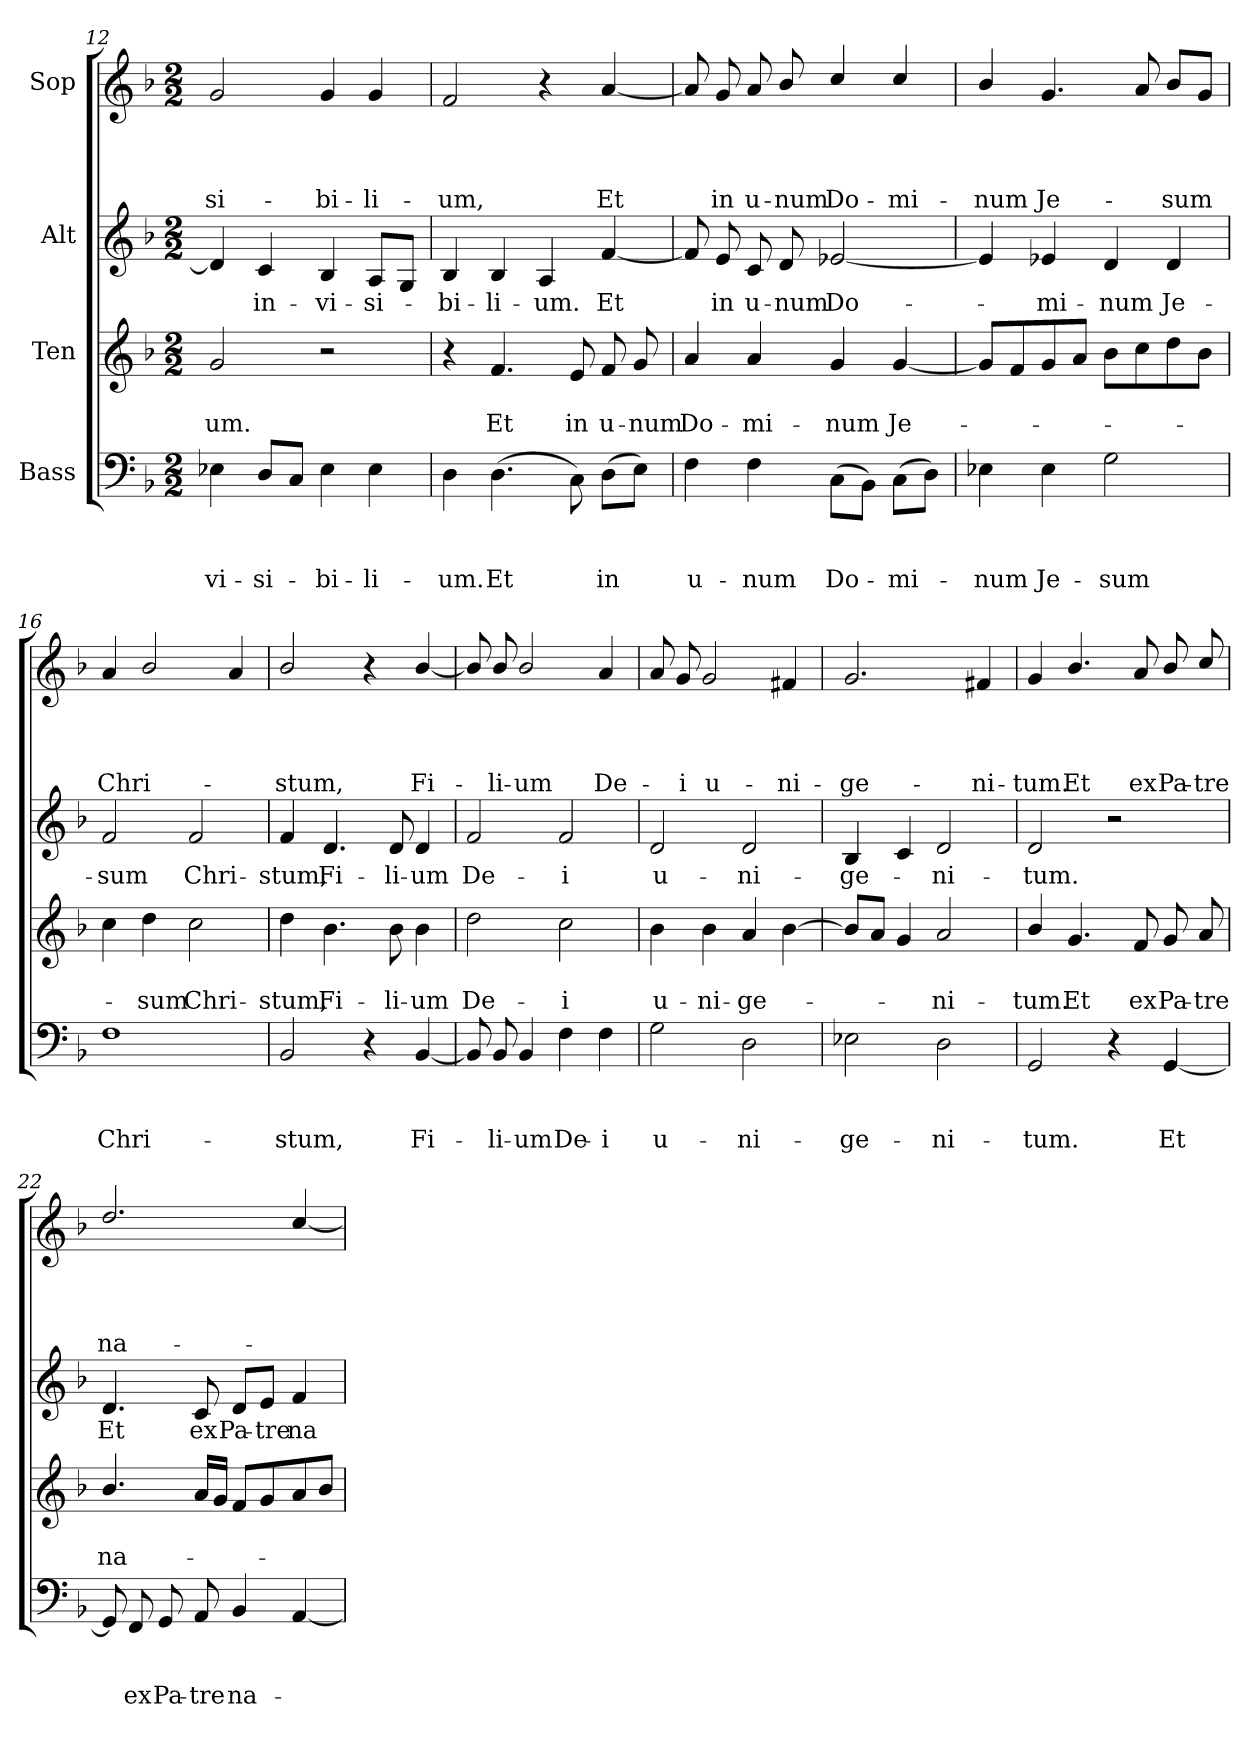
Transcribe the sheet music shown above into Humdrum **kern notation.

**kern	**text	**text	**text	**kern	**text	**text	**kern	**text	**kern	**text	**text	**text	**text
*part4	*part4	*part4	*part4	*part3	*part3	*part3	*part2	*part2	*part1	*part1	*part1	*part1	*part1
*staff4	*staff4	*staff4	*staff4	*staff3	*staff3	*staff3	*staff2	*staff2	*staff1	*staff1	*staff1	*staff1	*staff1
*I"Bass	*	*	*	*I"Ten	*	*	*I"Alt	*	*I"Sop	*	*	*	*
*clefF4	*	*	*	*clefG2	*	*	*clefG2	*	*clefG2	*	*	*	*
*k[b-]	*	*	*	*k[b-]	*	*	*k[b-]	*	*k[b-]	*	*	*	*
*F:	*	*	*	*F:	*	*	*F:	*	*F:	*	*	*	*
*M2/2	*	*	*	*M2/2	*	*	*M2/2	*	*M2/2	*	*	*	*
=12	=12	=12	=12	=12	=12	=12	=12	=12	=12	=12	=12	=12	=12
!	!	!	!LO:LY:b	!	!	!LO:LY:b	!	!	!	!	!	!	!LO:LY:b
4E-X\	.	.	-vi-	2g/	.	-um.	4d/]	.	2g/	.	.	.	-si-
!	!	!	!LO:LY:b	!	!	!	!	!LO:LY:b	!	!	!	!	!
8D/L	.	.	-si-	.	.	.	4c/	in-	.	.	.	.	.
8C/J	.	.	.	.	.	.	.	.	.	.	.	.	.
!	!	!	!LO:LY:b	!	!	!	!	!LO:LY:b	!	!	!	!	!LO:LY:b
4E-\	.	.	-bi-	2r	.	.	4B-/	-vi-	4g/	.	.	.	-bi-
!	!	!	!LO:LY:b	!	!	!	!	!LO:LY:b	!	!	!	!	!LO:LY:b
4E-\	.	.	-li-	.	.	.	8A/L	-si-	4g/	.	.	.	-li-
.	.	.	.	.	.	.	8G/J	.	.	.	.	.	.
!!LO:LB:g=z
=13	=13	=13	=13	=13	=13	=13	=13	=13	=13	=13	=13	=13	=13
!	!	!	!LO:LY:b	!	!	!	!	!LO:LY:b	!	!	!	!	!LO:LY:b
4D\	.	.	-um.	4r	.	.	4B-/	-bi-	2f/	.	.	.	-um,
!	!	!	!LO:LY:b	!	!	!LO:LY:b	!	!LO:LY:b	!	!	!	!	!
(<4.D\	.	.	Et	4.f/	.	Et	4B-/	-li-	.	.	.	.	.
!	!	!	!	!	!	!	!	!LO:LY:b	!	!	!	!	!
.	.	.	.	.	.	.	4A/	-um.	4r	.	.	.	.
!	!	!	!	!	!	!LO:LY:b	!	!	!	!	!	!	!
8C\)	.	.	.	8e/	.	in	.	.	.	.	.	.	.
!	!	!	!LO:LY:b	!	!	!LO:LY:b	!	!LO:LY:b	!	!	!	!	!LO:LY:b
(<8D\L	.	.	in	8f/	.	u-	[<4f/	Et	[>4a/	.	.	.	Et
!	!	!	!	!	!	!LO:LY:b	!	!	!	!	!	!	!
8E\J)	.	.	.	8g/	.	-num	.	.	.	.	.	.	.
=14	=14	=14	=14	=14	=14	=14	=14	=14	=14	=14	=14	=14	=14
!	!	!	!LO:LY:b	!	!	!LO:LY:b	!	!	!	!	!	!	!
4F\	.	.	u-	4a/	.	Do-	8f/]	.	8a/]	.	.	.	.
!	!	!	!	!	!	!	!	!LO:LY:b	!	!	!	!	!LO:LY:b
.	.	.	.	.	.	.	8e/	in	8g/	.	.	.	in
!	!	!	!LO:LY:b	!	!	!LO:LY:b	!	!LO:LY:b	!	!	!	!	!LO:LY:b
4F\	.	.	-num	4a/	.	-mi-	8c/	u-	8a/	.	.	.	u-
!	!	!	!	!	!	!	!	!LO:LY:b	!	!	!	!	!LO:LY:b
.	.	.	.	.	.	.	8d/	-num	8b-/	.	.	.	-num
!	!	!	!LO:LY:b	!	!	!LO:LY:b	!	!LO:LY:b	!	!	!	!	!LO:LY:b
(<8C\L	.	.	Do-	4g/	.	-num	[<2e-X/	Do-	4cc/	.	.	.	Do-
8BB-\J)	.	.	.	.	.	.	.	.	.	.	.	.	.
!	!	!	!LO:LY:b	!	!	!LO:LY:b	!	!	!	!	!	!	!LO:LY:b
(<8C\L	.	.	-mi-	[<4g/	.	Je-	.	.	4cc/	.	.	.	-mi-
8D\J)	.	.	.	.	.	.	.	.	.	.	.	.	.
=15	=15	=15	=15	=15	=15	=15	=15	=15	=15	=15	=15	=15	=15
!	!	!	!LO:LY:b	!	!	!	!	!	!	!	!	!	!LO:LY:b
4E-X\	.	.	-num	8g/L]	.	.	4e-/]	.	4b-/	.	.	.	-num
.	.	.	.	8f/	.	.	.	.	.	.	.	.	.
!	!	!	!LO:LY:b	!	!	!	!	!LO:LY:b	!	!	!	!	!LO:LY:b
4E-\	.	.	Je-	8g/	.	.	4e-X/	-mi-	4.g/	.	.	.	Je-
.	.	.	.	8a/J	.	.	.	.	.	.	.	.	.
!	!	!	!LO:LY:b	!	!	!	!	!LO:LY:b	!	!	!	!	!
2G\	.	.	-sum	8b-\L	.	.	4d/	-num	.	.	.	.	.
.	.	.	.	8cc\	.	.	.	.	8a/	.	.	.	.
!	!	!	!	!	!	!	!	!LO:LY:b	!	!	!	!	!LO:LY:b
.	.	.	.	8dd\	.	.	4d/	Je-	8b-/L	.	.	.	-sum
.	.	.	.	8b-\J	.	.	.	.	8g/J	.	.	.	.
=16	=16	=16	=16	=16	=16	=16	=16	=16	=16	=16	=16	=16	=16
!	!	!	!LO:LY:b	!	!	!	!	!LO:LY:b	!	!	!	!	!LO:LY:b
1F	.	.	Chri-	4cc\	.	.	2f/	-sum	4a/	.	.	.	Chri-
!	!	!	!	!	!	!LO:LY:b	!	!	!	!	!	!	!
.	.	.	.	4dd\	.	-sum	.	.	2b-/	.	.	.	.
!	!	!	!	!	!	!LO:LY:b	!	!LO:LY:b	!	!	!	!	!
.	.	.	.	2cc\	.	Chri-	2f/	Chri-	.	.	.	.	.
.	.	.	.	.	.	.	.	.	4a/	.	.	.	.
=17	=17	=17	=17	=17	=17	=17	=17	=17	=17	=17	=17	=17	=17
!	!	!	!LO:LY:b	!	!	!LO:LY:b	!	!LO:LY:b	!	!	!	!	!LO:LY:b
2BB-/	.	.	-stum,	4dd\	.	-stum,	4f/	-stum,	2b-/	.	.	.	-stum,
!	!	!	!	!	!	!LO:LY:b	!	!LO:LY:b	!	!	!	!	!
.	.	.	.	4.b-\	.	Fi-	4.d/	Fi-	.	.	.	.	.
4r	.	.	.	.	.	.	.	.	4r	.	.	.	.
!	!	!	!	!	!	!LO:LY:b	!	!LO:LY:b	!	!	!	!	!
.	.	.	.	8b-\	.	-li-	8d/	-li-	.	.	.	.	.
!	!	!	!LO:LY:b	!	!	!LO:LY:b	!	!LO:LY:b	!	!	!	!	!LO:LY:b
[<4BB-/	.	.	Fi-	4b-\	.	-um	4d/	-um	[>4b-/	.	.	.	Fi-
=18	=18	=18	=18	=18	=18	=18	=18	=18	=18	=18	=18	=18	=18
!	!	!	!	!	!	!LO:LY:b	!	!LO:LY:b	!	!	!	!	!
8BB-/]	.	.	.	2dd\	.	De-	2f/	De-	8b-/]	.	.	.	.
!	!	!	!LO:LY:b	!	!	!	!	!	!	!	!	!	!LO:LY:b
8BB-/	.	.	-li-	.	.	.	.	.	8b-/	.	.	.	-li-
!	!	!	!LO:LY:b	!	!	!	!	!	!	!	!	!	!LO:LY:b
4BB-/	.	.	-um	.	.	.	.	.	2b-/	.	.	.	-um
!	!	!	!LO:LY:b	!	!	!LO:LY:b	!	!LO:LY:b	!	!	!	!	!
4F\	.	.	De-	2cc\	.	-i	2f/	-i	.	.	.	.	.
!	!	!	!LO:LY:b	!	!	!	!	!	!	!	!	!	!LO:LY:b
4F\	.	.	-i	.	.	.	.	.	4a/	.	.	.	De-
!!LO:LB:g=z
=19	=19	=19	=19	=19	=19	=19	=19	=19	=19	=19	=19	=19	=19
!	!	!	!LO:LY:b	!	!	!LO:LY:b	!	!LO:LY:b	!	!	!	!	!
2G\	.	.	u-	4b-\	.	u-	2d/	u-	8a/	.	.	.	.
!	!	!	!	!	!	!	!	!	!	!	!	!	!LO:LY:b
.	.	.	.	.	.	.	.	.	8g/	.	.	.	-i
!	!	!	!	!	!	!LO:LY:b	!	!	!	!	!	!	!LO:LY:b
.	.	.	.	4b-\	.	-ni-	.	.	2g/	.	.	.	u-
!	!	!	!LO:LY:b	!	!	!LO:LY:b	!	!LO:LY:b	!	!	!	!	!
2D\	.	.	-ni-	4a/	.	-ge-	2d/	-ni-	.	.	.	.	.
!	!	!	!	!	!	!	!	!	!	!	!	!	!LO:LY:b
.	.	.	.	[>4b-\	.	.	.	.	4f#X/	.	.	.	-ni-
=20	=20	=20	=20	=20	=20	=20	=20	=20	=20	=20	=20	=20	=20
!	!	!	!LO:LY:b	!	!	!	!	!LO:LY:b	!	!	!	!	!LO:LY:b
2E-X\	.	.	-ge-	8b-/L]	.	.	4B-/	-ge-	2.g/	.	.	.	-ge-
.	.	.	.	8a/J	.	.	.	.	.	.	.	.	.
.	.	.	.	4g/	.	.	4c/	.	.	.	.	.	.
!	!	!	!LO:LY:b	!	!	!LO:LY:b	!	!LO:LY:b	!	!	!	!	!
2D\	.	.	-ni-	2a/	.	-ni-	2d/	-ni-	.	.	.	.	.
!	!	!	!	!	!	!	!	!	!	!	!	!	!LO:LY:b
.	.	.	.	.	.	.	.	.	4f#X/	.	.	.	-ni-
=21	=21	=21	=21	=21	=21	=21	=21	=21	=21	=21	=21	=21	=21
!	!	!	!LO:LY:b	!	!	!LO:LY:b	!	!LO:LY:b	!	!	!	!	!LO:LY:b
2GG/	.	.	-tum.	4b-/	.	-tum.	2d/	-tum.	4g/	.	.	.	-tum.
!	!	!	!	!	!	!LO:LY:b	!	!	!	!	!	!	!LO:LY:b
.	.	.	.	4.g/	.	Et	.	.	4.b-/	.	.	.	Et
4r	.	.	.	.	.	.	2r	.	.	.	.	.	.
!	!	!	!	!	!	!LO:LY:b	!	!	!	!	!	!	!LO:LY:b
.	.	.	.	8f/	.	ex	.	.	8a/	.	.	.	ex
!	!	!	!LO:LY:b	!	!	!LO:LY:b	!	!	!	!	!	!	!LO:LY:b
[<4GG/	.	.	Et	8g/	.	Pa-	.	.	8b-/	.	.	.	Pa-
!	!	!	!	!	!	!LO:LY:b	!	!	!	!	!	!	!LO:LY:b
.	.	.	.	8a/	.	-tre	.	.	8cc/	.	.	.	-tre
=22	=22	=22	=22	=22	=22	=22	=22	=22	=22	=22	=22	=22	=22
!	!	!	!	!	!	!LO:LY:b	!	!LO:LY:b	!	!	!	!	!LO:LY:b
8GG/]	.	.	.	4.b-/	.	na-	4.d/	Et	2.dd/	.	.	.	na-
!	!	!	!LO:LY:b	!	!	!	!	!	!	!	!	!	!
8FF/	.	.	ex	.	.	.	.	.	.	.	.	.	.
!	!	!	!LO:LY:b	!	!	!	!	!	!	!	!	!	!
8GG/	.	.	Pa-	.	.	.	.	.	.	.	.	.	.
!	!	!	!LO:LY:b	!	!	!	!	!LO:LY:b	!	!	!	!	!
8AA/	.	.	-tre	16a/LL	.	.	8c/	ex	.	.	.	.	.
.	.	.	.	16g/JJ	.	.	.	.	.	.	.	.	.
!	!	!	!LO:LY:b	!	!	!	!	!LO:LY:b	!	!	!	!	!
4BB-/	.	.	na-	8f/L	.	.	8d/L	Pa-	.	.	.	.	.
!	!	!	!	!	!	!	!	!LO:LY:b	!	!	!	!	!
.	.	.	.	8g/	.	.	8e/J	-tre	.	.	.	.	.
!	!	!	!	!	!	!	!	!LO:LY:b	!	!	!	!	!
[<4AA/	.	.	.	8a/	.	.	4f/	na-	[>4cc/	.	.	.	.
.	.	.	.	8b-/J	.	.	.	.	.	.	.	.	.
=	=	=	=	=	=	=	=	=	=	=	=	=	=
*-	*-	*-	*-	*-	*-	*-	*-	*-	*-	*-	*-	*-	*-
